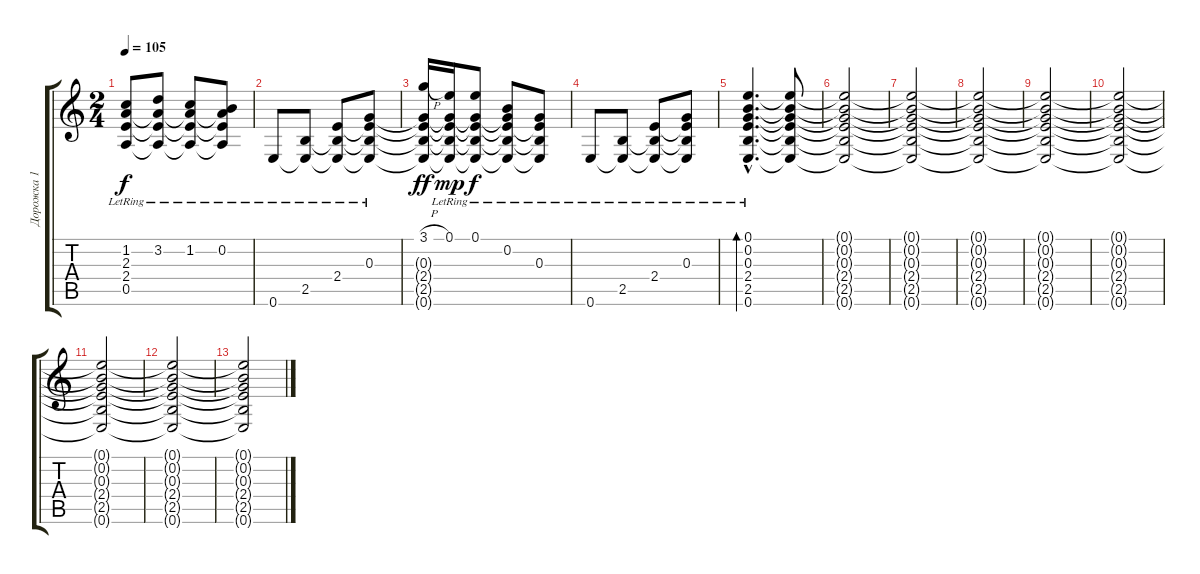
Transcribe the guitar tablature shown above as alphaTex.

\track ("Дорожка 1" "Дорожка 1") {instrument distortionguitar}
\staff {score tabs}
\tuning (E4 B3 G3 D3 A2 E2) {hide}
\ts (2 4)
\tempo 105
\clef g2
\ks c
(1.2{lr} 2.3{t} 2.4{t} 0.5{t}).8{dy f} (3.2{lr} 2.3{t} 2.4{t} 0.5{t}).8 (1.2{lr} 2.3{t} 2.4{t} 0.5{t}).8 (0.2{lr} 2.3{t} 2.4{t} 0.5{t}).8 |
0.6{lr}.8 (2.5{lr} 0.6{t}).8 (2.4{lr} 2.5{t} 0.6{t}).8 (0.3{lr} 2.4{t} 2.5{t} 0.6{t}).8 |
(3.1{h} 0.3{t} 2.4{t} 2.5{t} 0.6{t}).16{dy ff} (0.1{lr} 0.3{t} 2.4{t} 2.5{t} 0.6{t}).16{dy mp} (0.1{lr} 0.3{t} 2.4{t} 2.5{t} 0.6{t}).8{dy f} (0.2{lr} 0.3{t} 2.4{t} 2.5{t} 0.6{t}).8 (0.3{lr} 2.4{t} 2.5{t} 0.6{t}).8 |
0.6{lr}.8{volume 13 instrument electricguitarclean} (2.5{lr} 0.6{t}).8 (2.4{lr} 2.5{t} 0.6{t}).8 (0.3{lr} 2.4{t} 2.5{t} 0.6{t}).8 |
(0.1{hac lr} 0.2{hac lr} 0.3{hac lr} 2.4{hac lr} 2.5{hac lr} 0.6{hac lr}).4{d bd 240} (0.1{t} 0.2{t} 0.3{t} 2.4{t} 2.5{t} 0.6{t}).8 |
(0.1{t} 0.2{t} 0.3{t} 2.4{t} 2.5{t} 0.6{t}).2 |
(0.1{t} 0.2{t} 0.3{t} 2.4{t} 2.5{t} 0.6{t}).2 |
(0.1{t} 0.2{t} 0.3{t} 2.4{t} 2.5{t} 0.6{t}).2 |
(0.1{t} 0.2{t} 0.3{t} 2.4{t} 2.5{t} 0.6{t}).2 |
(0.1{t} 0.2{t} 0.3{t} 2.4{t} 2.5{t} 0.6{t}).2 |
(0.1{t} 0.2{t} 0.3{t} 2.4{t} 2.5{t} 0.6{t}).2 |
(0.1{t} 0.2{t} 0.3{t} 2.4{t} 2.5{t} 0.6{t}).2 |
(0.1{t} 0.2{t} 0.3{t} 2.4{t} 2.5{t} 0.6{t}).2
